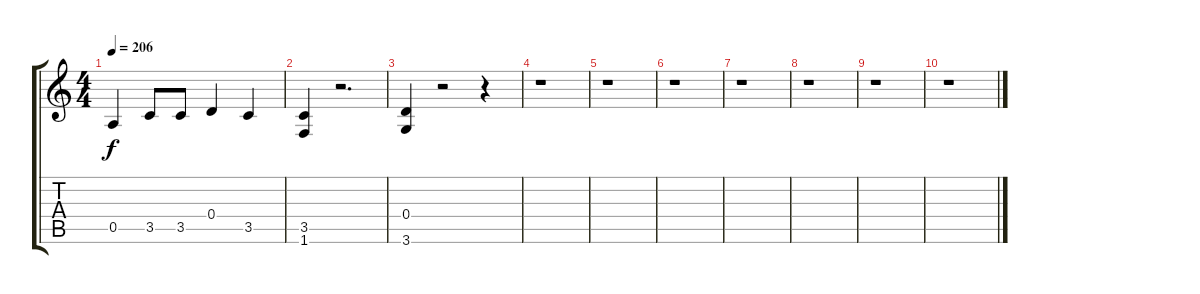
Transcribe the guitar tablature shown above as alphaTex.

\track "" {instrument distortionguitar}
\staff {score tabs}
\tuning (E4 B3 G3 D3 A2 E2) {hide}
\ts (4 4)
\tempo 206
\clef g2
\ks c
0.5.4{dy f} 3.5.8 3.5.8 0.4.4 3.5.4 |
(3.5 1.6).4 r.2{d} |
(0.4 3.6).4 r.2 r.4 |
r.1 |
r.1 |
r.1 |
r.1 |
r.1 |
r.1 |
r.1
